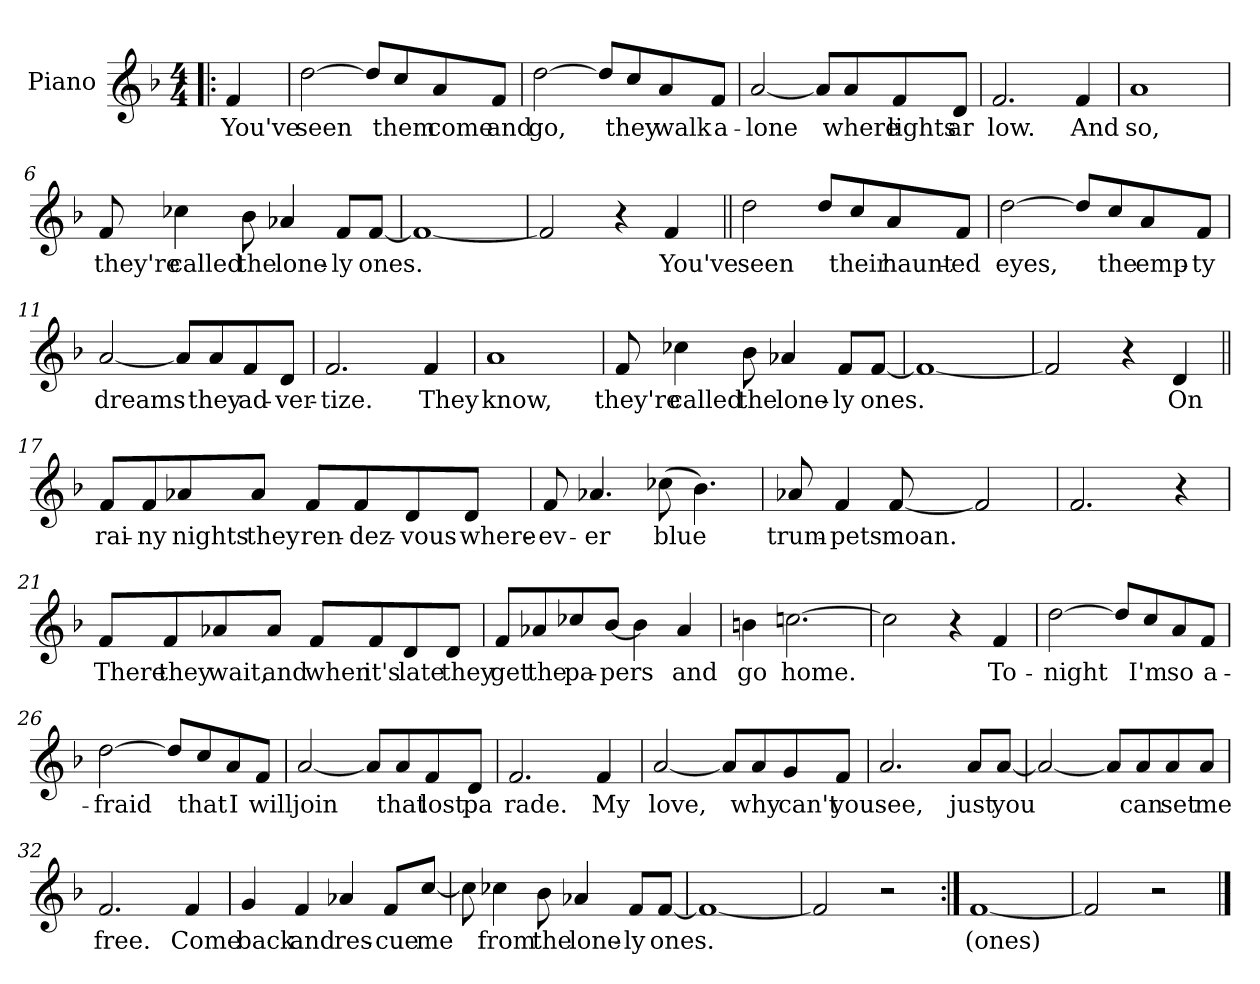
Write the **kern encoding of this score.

**kern	**text
*part1	*part1
*staff1	*staff1
*I"Piano	*
*I'Pno.	*
*clefG2	*
*k[b-]	*
*F:	*
*M4/4	*
=!|:	=!|:
4f/	You've
=1	=1
[2dd\	seen
8dd/L]	.
8cc/	them
8a/	come
8f/J	and
=2	=2
[2dd\	go,
8dd/L]	.
8cc/	they
8a/	walk
8f/J	a-
=3	=3
[2a/	-lone
8a/L]	.
8a/	where
8f/	lights
8d/J	ar
=4	=4
2.f/	low.
4f/	And
!!LO:LB:g=z
=5	=5
1a	so,
=6	=6
8f/	they're
4cc-X\	called
8b-\	the
4a-X/	lone-
8f/L	-ly
[8f/J	ones.
=7	=7
1f_	.
=8	=8
2f/]	.
4r	.
4f/	You've
=9||	=9||
2dd\	seen
8dd/L	.
8cc/	their
8a/	haunt-
8f/J	-ed
!!LO:LB:g=z
=10	=10
[2dd\	eyes,
8dd/L]	.
8cc/	the
8a/	emp-
8f/J	-ty
=11	=11
[2a/	dreams
8a/L]	.
8a/	they
8f/	ad-
8d/J	-ver-
=12	=12
2.f/	-tize.
4f/	They
=13	=13
1a	know,
!!LO:LB:g=z
=14	=14
8f/	they're
4cc-X\	called
8b-\	the
4a-X/	lone-
8f/L	-ly
[8f/J	ones.
=15	=15
1f_	.
=16	=16
2f/]	.
4r	.
4d/	On
=17||	=17||
8f/L	rai-
8f/	-ny
8a-X/	nights
8a-/J	they
8f/L	ren-
8f/	-dez-
8d/	-vous
8d/J	where-
!!LO:LB:g=z
=18	=18
8f/	-ev-
4.a-X/	-er
(8cc-X\	blue
4.b-\)	.
=19	=19
8a-X/	trum-
4f/	-pets
[8f/	moan.
2f/]	.
=20	=20
2.f/	.
4r	.
=21	=21
8f/L	There
8f/	they
8a-X/	wait,
8a-/J	and
8f/L	when
8f/	it's
8d/	late
8d/J	they
!!LO:LB:g=z
=22	=22
8f/L	get
8a-X/	the
8cc-X/	pa-
[8b-/J	-pers
4b-\]	.
4a-/	and
=23	=23
4bn\	go
[2.ccn\	home.
=24	=24
2cc\]	.
4r	.
4f/	To-
=25	=25
[2dd\	-night
8dd/L]	.
8cc/	I'm
8a/	so
8f/J	a-
!!LO:LB:g=z
=26	=26
[2dd\	-fraid
8dd/L]	.
8cc/	that
8a/	I
8f/J	will
=27	=27
[2a/	join
8a/L]	.
8a/	that
8f/	lost
8d/J	pa
=28	=28
2.f/	rade.
4f/	My
=29	=29
[2a/	love,
8a/L]	.
8a/	why
8g/	can't
8f/J	you
!!LO:LB:g=z
=30	=30
2.a/	see,
8a/L	just
[8a/J	you
=31	=31
2a/_	.
8a/L]	.
8a/	can
8a/	set
8a/J	me
=32	=32
2.f/	free.
4f/	Come
=33	=33
4g/	back
4f/	and
4a-X/	res-
8f/L	-cue
[8cc/J	me
!!LO:LB:g=z
=34	=34
8cc\]	.
4cc-X\	from
8b-\	the
4a-X/	lone-
8f/L	-ly
[8f/J	ones.
=35	=35
1f_	.
=36	=36
2f/]	.
2r	.
=37:|!	=37:|!
[1f	(ones)
=38	=38
2f/]	.
2r	.
==	==
*-	*-
